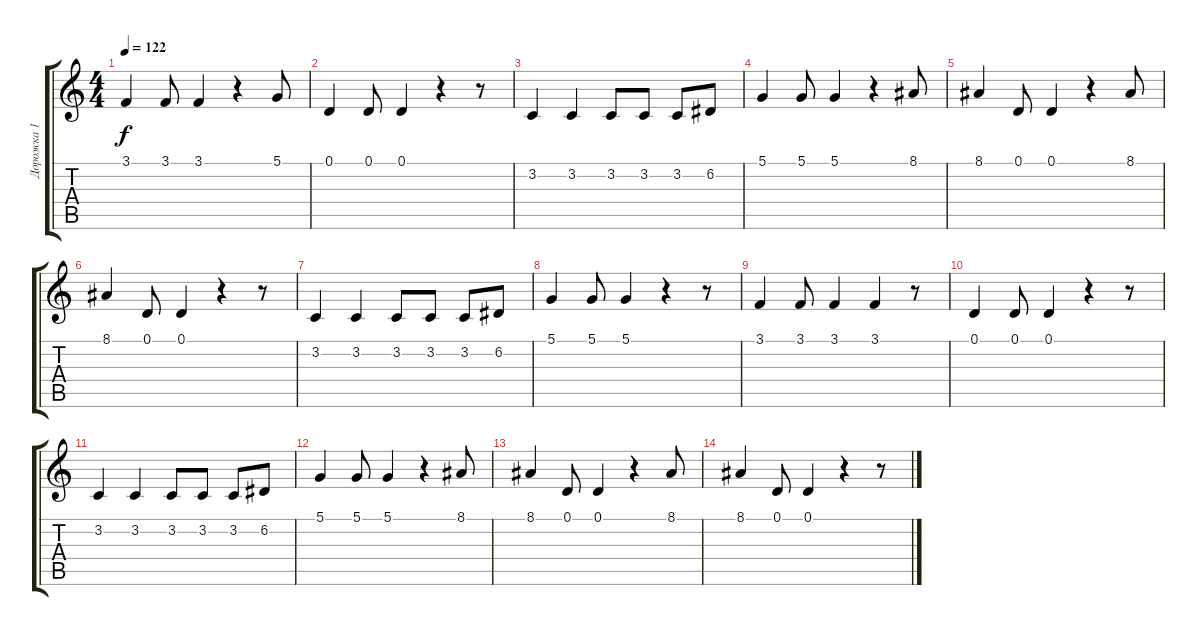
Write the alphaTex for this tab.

\track ("Дорожка 1" "Дорожка 1") {instrument stringensemble2}
\staff {score tabs}
\tuning (D4 A3 F3 C3 G2 C2) {hide}
\ts (4 4)
\tempo 122
\clef g2
\ks c
3.1.4{dy f} 3.1.8 3.1.4 r.4 5.1.8 |
0.1.4 0.1.8 0.1.4 r.4 r.8 |
3.2.4{instrument choiraahs} 3.2.4 3.2.8 3.2.8 3.2.8 6.2.8 |
5.1.4 5.1.8 5.1.4 r.4 8.1.8 |
8.1.4 0.1.8 0.1.4 r.4 8.1.8 |
8.1.4 0.1.8 0.1.4 r.4 r.8 |
3.2.4{instrument choiraahs} 3.2.4 3.2.8 3.2.8 3.2.8 6.2.8 |
5.1.4 5.1.8 5.1.4 r.4 r.8 |
3.1.4 3.1.8 3.1.4 3.1.4 r.8 |
0.1.4 0.1.8 0.1.4 r.4 r.8 |
3.2.4{instrument choiraahs} 3.2.4 3.2.8 3.2.8 3.2.8 6.2.8 |
5.1.4 5.1.8 5.1.4 r.4 8.1.8 |
8.1.4 0.1.8 0.1.4 r.4 8.1.8 |
8.1.4 0.1.8 0.1.4 r.4 r.8
